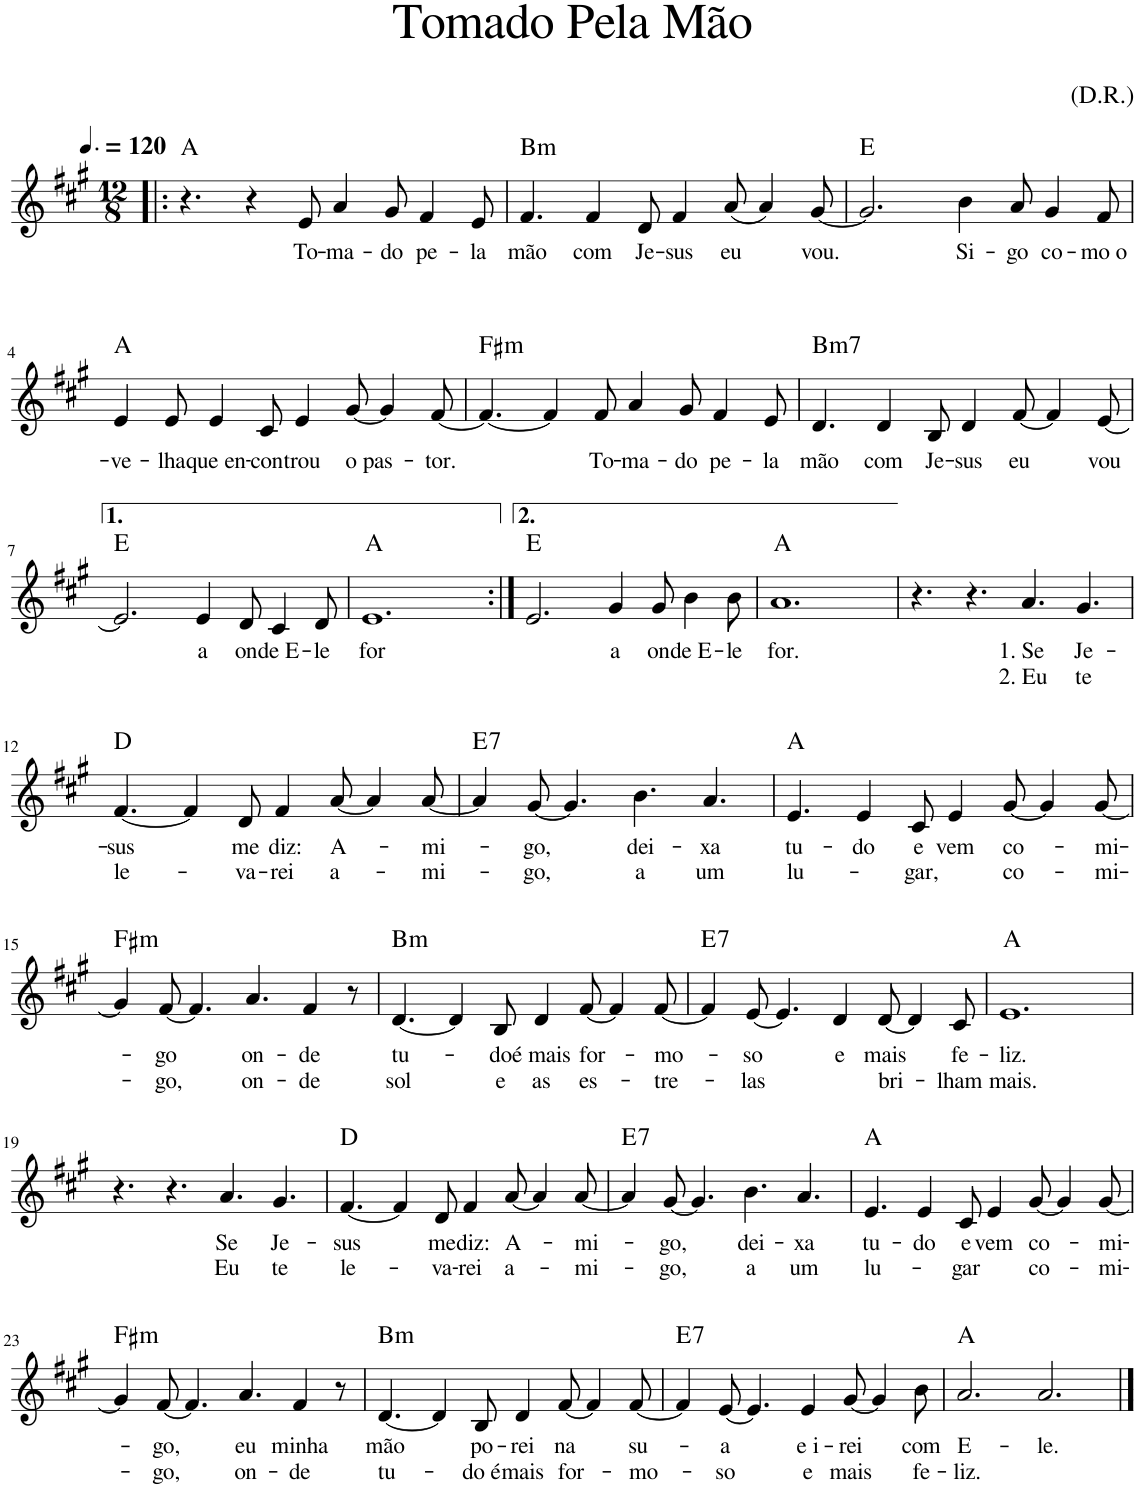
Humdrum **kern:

**kern	**text	**text	**harte
*part1	*part1	*part1	*part1
*staff1	*staff1	*staff1	*
*I"Voz	*	*	*
*I'Vo.	*	*	*
*clefG2	*	*	*
*k[f#c#g#]	*	*	*
*M12/8	*	*	*
*MM180	*	*	*
=1!|:	=1!|:	=1!|:	=1!|:
4.r	.	.	A:maj
4r	.	.	.
!	!LO:LY:b	!	!
8e/	To-	.	.
!	!LO:LY:b	!	!
4a/	-ma-	.	.
!	!LO:LY:b	!	!
8g#/	-do	.	.
!	!LO:LY:b	!	!
4f#/	pe-	.	.
!	!LO:LY:b	!	!
8e/	-la	.	.
=2	=2	=2	=2
!	!LO:LY:b	!	!LO:H:kt=m
4.f#/	mão	.	B:min
!	!LO:LY:b	!	!
4f#/	com	.	.
!	!LO:LY:b	!	!
8d/	Je-	.	.
!	!LO:LY:b	!	!
4f#/	-sus	.	.
!	!LO:LY:b	!	!
(8a/	eu	.	.
4a/)	.	.	.
!	!LO:LY:b	!	!
[8g#/	vou.	.	.
=3	=3	=3	=3
2.g#/]	.	.	E:maj
!	!LO:LY:b	!	!
4b\	Si-	.	.
!	!LO:LY:b	!	!
8a/	-go	.	.
!	!LO:LY:b	!	!
4g#/	co-	.	.
!	!LO:LY:b	!	!
8f#/	-mo o-	.	.
!!LO:LB:g=z
=4	=4	=4	=4
!	!LO:LY:b	!	!
4e/	-ve-	.	A:maj
!	!LO:LY:b	!	!
8e/	-lha	.	.
!	!LO:LY:b	!	!
4e/	que en-	.	.
!	!LO:LY:b	!	!
8c#/	-con-	.	.
!	!LO:LY:b	!	!
4e/	-trou	.	.
!	!LO:LY:b	!	!
[8g#/	o pas-	.	.
4g#/]	.	.	.
!	!LO:LY:b	!	!
[8f#/	-tor.	.	.
=5	=5	=5	=5
!	!	!	!LO:H:kt=m
4.f#/_	.	.	F#:min
4f#/]	.	.	.
!	!LO:LY:b	!	!
8f#/	To-	.	.
!	!LO:LY:b	!	!
4a/	-ma-	.	.
!	!LO:LY:b	!	!
8g#/	-do	.	.
!	!LO:LY:b	!	!
4f#/	pe-	.	.
!	!LO:LY:b	!	!
8e/	-la	.	.
=6	=6	=6	=6
!	!LO:LY:b	!	!LO:H:kt=m7
4.d/	mão	.	B:min7
!	!LO:LY:b	!	!
4d/	com	.	.
!	!LO:LY:b	!	!
8B/	Je-	.	.
!	!LO:LY:b	!	!
4d/	-sus	.	.
!	!LO:LY:b	!	!
[8f#/	eu	.	.
4f#/]	.	.	.
!	!LO:LY:b	!	!
[8e/	vou	.	.
!!LO:LB:g=z
=7	=7	=7	=7
2.e/]	.	.	E:maj
!	!LO:LY:b	!	!
4e/	a	.	.
!	!LO:LY:b	!	!
8d/	on-	.	.
!	!LO:LY:b	!	!
4c#/	-de E-	.	.
!	!LO:LY:b	!	!
8d/	-le	.	.
=8	=8	=8	=8
!	!LO:LY:b	!	!
1.e	for	.	A:maj
=9:|!	=9:|!	=9:|!	=9:|!
2.e/	.	.	E:maj
!	!LO:LY:b	!	!
4g#/	a	.	.
!	!LO:LY:b	!	!
8g#/	on-	.	.
!	!LO:LY:b	!	!
4b\	-de E-	.	.
!	!LO:LY:b	!	!
8b\	-le	.	.
=10	=10	=10	=10
!	!LO:LY:b	!	!
1.a	for.	.	A:maj
=11	=11	=11	=11
4.r	.	.	.
4.r	.	.	.
!	!LO:LY:b	!LO:LY:b	!
4.a/	1. Se	2. Eu	.
!	!LO:LY:b	!LO:LY:b	!
4.g#/	Je-	te	.
!!LO:LB:g=z
=12	=12	=12	=12
!	!LO:LY:b	!LO:LY:b	!
[4.f#/	-sus	le-	D:maj
4f#/]	.	.	.
!	!LO:LY:b	!LO:LY:b	!
8d/	me	-va-	.
!	!LO:LY:b	!LO:LY:b	!
4f#/	diz:	-rei	.
!	!LO:LY:b	!LO:LY:b	!
[8a/	A-	a-	.
4a/]	.	.	.
!	!LO:LY:b	!LO:LY:b	!
[8a/	-mi-	-mi-	.
=13	=13	=13	=13
!	!	!	!LO:H:kt=7
4a/]	.	.	E:7
!	!LO:LY:b	!LO:LY:b	!
[8g#/	-go,	-go,	.
4.g#/]	.	.	.
!	!LO:LY:b	!LO:LY:b	!
4.b\	dei-	a	.
!	!LO:LY:b	!LO:LY:b	!
4.a/	-xa	um	.
=14	=14	=14	=14
!	!LO:LY:b	!LO:LY:b	!
4.e/	tu-	lu-	A:maj
!	!LO:LY:b	!	!
4e/	-do	.	.
!	!LO:LY:b	!LO:LY:b	!
8c#/	e	-gar,	.
!	!LO:LY:b	!	!
4e/	vem	.	.
!	!LO:LY:b	!LO:LY:b	!
[8g#/	co-	co-	.
4g#/]	.	.	.
!	!LO:LY:b	!LO:LY:b	!
[8g#/	-mi-	-mi-	.
!!LO:LB:g=z
=15	=15	=15	=15
!	!	!	!LO:H:kt=m
4g#/]	.	.	F#:min
!	!LO:LY:b	!LO:LY:b	!
[8f#/	-go	-go,	.
4.f#/]	.	.	.
!	!LO:LY:b	!LO:LY:b	!
4.a/	on-	on-	.
!	!LO:LY:b	!LO:LY:b	!
4f#/	-de	-de	.
8r	.	.	.
=16	=16	=16	=16
!	!LO:LY:b	!LO:LY:b	!LO:H:kt=m
[4.d/	tu-	sol	B:min
4d/]	.	.	.
!	!LO:LY:b	!LO:LY:b	!
8B/	-do	e	.
!	!LO:LY:b	!LO:LY:b	!
4d/	é mais	as	.
!	!LO:LY:b	!LO:LY:b	!
[8f#/	for-	es-	.
4f#/]	.	.	.
!	!LO:LY:b	!LO:LY:b	!
[8f#/	-mo-	-tre-	.
=17	=17	=17	=17
!	!	!	!LO:H:kt=7
4f#/]	.	.	E:7
!	!LO:LY:b	!LO:LY:b	!
[8e/	-so	-las	.
4.e/]	.	.	.
!	!LO:LY:b	!	!
4d/	e	.	.
!	!LO:LY:b	!LO:LY:b	!
[8d/	mais	bri-	.
4d/]	.	.	.
!	!LO:LY:b	!LO:LY:b	!
8c#/	fe-	-lham	.
=18	=18	=18	=18
!	!LO:LY:b	!LO:LY:b	!
1.e	-liz.	mais.	A:maj
!!LO:LB:g=z
=19	=19	=19	=19
4.r	.	.	.
4.r	.	.	.
!	!LO:LY:b	!LO:LY:b	!
4.a/	Se	Eu	.
!	!LO:LY:b	!LO:LY:b	!
4.g#/	Je-	te	.
=20	=20	=20	=20
!	!LO:LY:b	!LO:LY:b	!
[4.f#/	-sus	le-	D:maj
4f#/]	.	.	.
!	!LO:LY:b	!LO:LY:b	!
8d/	me	-va-	.
!	!LO:LY:b	!LO:LY:b	!
4f#/	diz:	-rei	.
!	!LO:LY:b	!LO:LY:b	!
[8a/	A-	a-	.
4a/]	.	.	.
!	!LO:LY:b	!LO:LY:b	!
[8a/	-mi-	-mi-	.
=21	=21	=21	=21
!	!	!	!LO:H:kt=7
4a/]	.	.	E:7
!	!LO:LY:b	!LO:LY:b	!
[8g#/	-go,	-go,	.
4.g#/]	.	.	.
!	!LO:LY:b	!LO:LY:b	!
4.b\	dei-	a	.
!	!LO:LY:b	!LO:LY:b	!
4.a/	-xa	um	.
=22	=22	=22	=22
!	!LO:LY:b	!LO:LY:b	!
4.e/	tu-	lu-	A:maj
!	!LO:LY:b	!	!
4e/	-do	.	.
!	!LO:LY:b	!LO:LY:b	!
8c#/	e	-gar	.
!	!LO:LY:b	!	!
4e/	vem	.	.
!	!LO:LY:b	!LO:LY:b	!
[8g#/	co-	co-	.
4g#/]	.	.	.
!	!LO:LY:b	!LO:LY:b	!
[8g#/	-mi-	-mi-	.
!!LO:LB:g=z
=23	=23	=23	=23
!	!	!	!LO:H:kt=m
4g#/]	.	.	F#:min
!	!LO:LY:b	!LO:LY:b	!
[8f#/	-go,	-go,	.
4.f#/]	.	.	.
!	!LO:LY:b	!LO:LY:b	!
4.a/	eu	on-	.
!	!LO:LY:b	!LO:LY:b	!
4f#/	minha	-de	.
8r	.	.	.
=24	=24	=24	=24
!	!LO:LY:b	!LO:LY:b	!LO:H:kt=m
[4.d/	mão	tu-	B:min
4d/]	.	.	.
!	!LO:LY:b	!LO:LY:b	!
8B/	po-	-do é	.
!	!LO:LY:b	!LO:LY:b	!
4d/	-rei	mais	.
!	!LO:LY:b	!LO:LY:b	!
[8f#/	na	for-	.
4f#/]	.	.	.
!	!LO:LY:b	!LO:LY:b	!
[8f#/	su-	-mo-	.
=25	=25	=25	=25
!	!	!	!LO:H:kt=7
4f#/]	.	.	E:7
!	!LO:LY:b	!LO:LY:b	!
[8e/	-a	-so	.
4.e/]	.	.	.
!	!LO:LY:b	!LO:LY:b	!
4e/	e i-	e	.
!	!LO:LY:b	!LO:LY:b	!
[8g#/	-rei	mais	.
4g#/]	.	.	.
!	!LO:LY:b	!LO:LY:b	!
8b\	com	fe-	.
=26	=26	=26	=26
!	!LO:LY:b	!LO:LY:b	!
2.a/	E-	-liz.	A:maj
!	!LO:LY:b	!	!
2.a/	-le.	.	.
==	==	==	==
*-	*-	*-	*-
